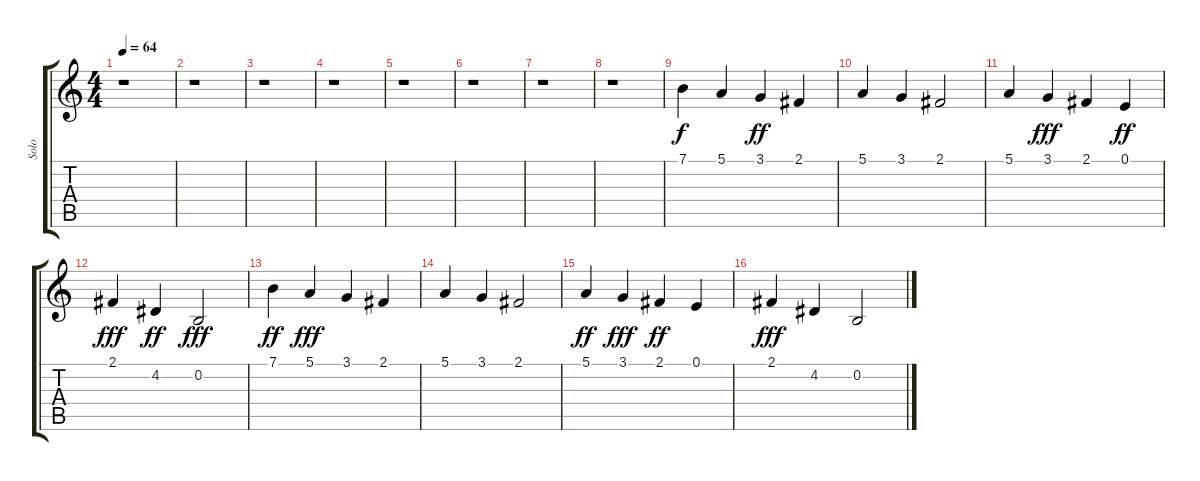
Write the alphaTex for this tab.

\track ("Solo" "Solo") {instrument viola}
\staff {score tabs}
\tuning (E4 B3 G3 D3 A2 E2) {hide}
\ts (4 4)
\tempo 64
\clef g2
\ks c
r.1{dy f instrument viola} |
r.1 |
r.1 |
r.1 |
r.1 |
r.1 |
r.1 |
r.1 |
7.1.4 5.1.4 3.1.4{dy ff} 2.1.4 |
5.1.4 3.1.4 2.1.2 |
5.1.4 3.1.4{dy fff} 2.1.4 0.1.4{dy ff} |
2.1.4{dy fff} 4.2.4{dy ff} 0.2.2{dy fff} |
7.1.4{dy ff} 5.1.4{dy fff} 3.1.4 2.1.4 |
5.1.4 3.1.4 2.1.2 |
5.1.4{dy ff} 3.1.4{dy fff} 2.1.4{dy ff} 0.1.4 |
2.1.4{dy fff} 4.2.4 0.2.2
